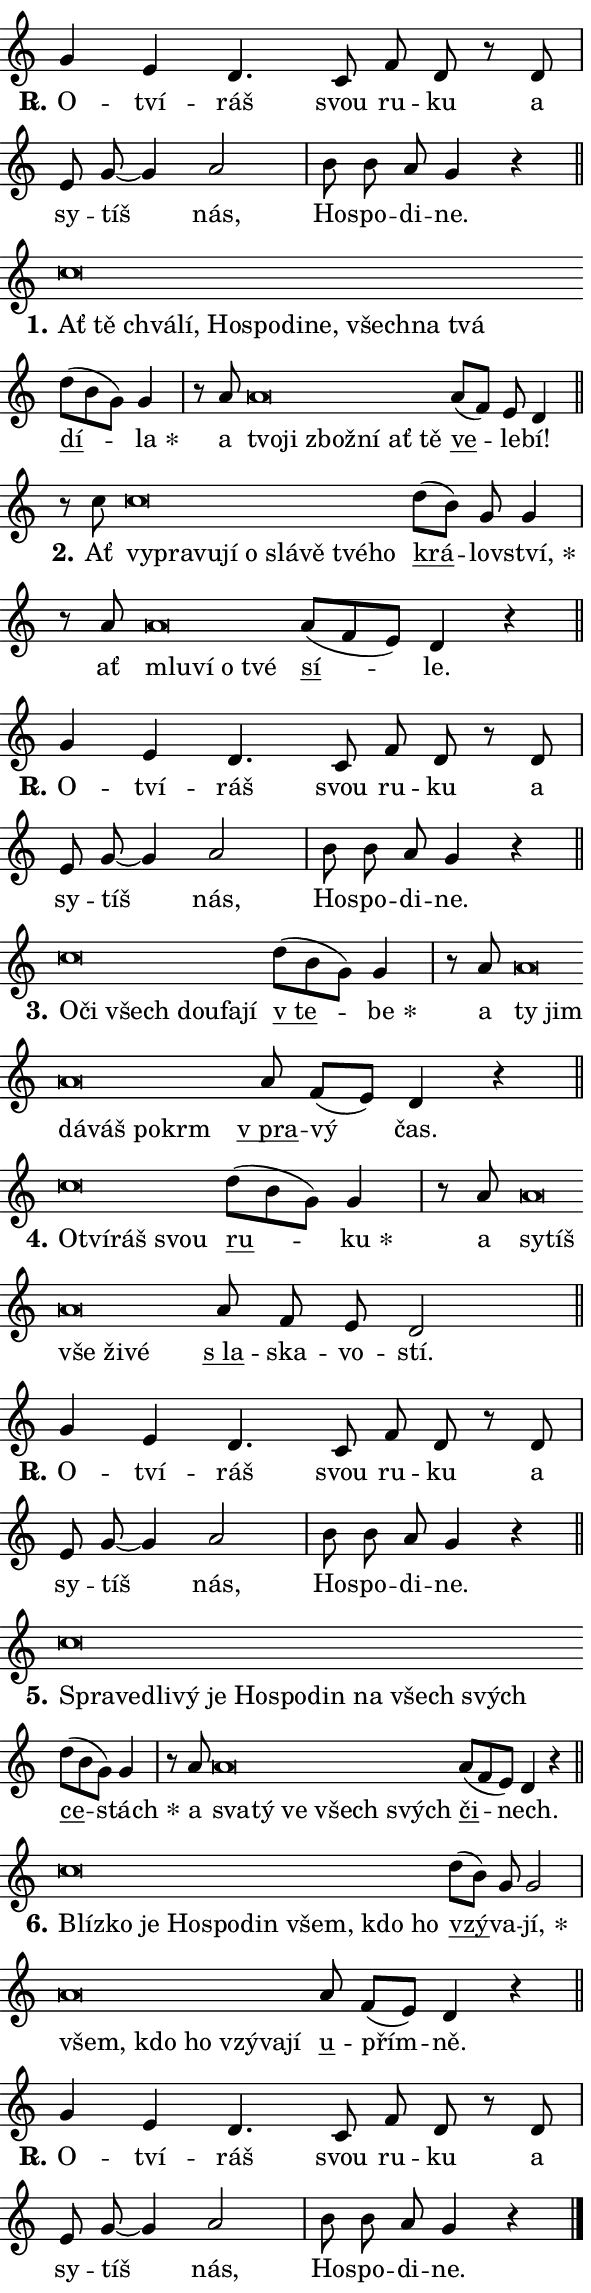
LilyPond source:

\version "2.24.0"
\header { tagline = "" }
\paper {
  indent = 0\cm
  top-margin = 0\cm
  right-margin = 0.13\cm % to fit lyric hyphens
  bottom-margin = 0\cm
  left-margin = 0\cm
  paper-width = 10\cm
  page-breaking = #ly:one-page-breaking
  system-system-spacing.basic-distance = #11
  score-system-spacing.basic-distance = #11
  ragged-last = ##f
}


%% Author: Thomas Morley
%% https://lists.gnu.org/archive/html/lilypond-user/2020-05/msg00002.html
#(define (line-position grob)
"Returns position of @var[grob} in current system:
   @code{'start}, if at first time-step
   @code{'end}, if at last time-step
   @code{'middle} otherwise
"
  (let* ((col (ly:item-get-column grob))
         (ln (ly:grob-object col 'left-neighbor))
         (rn (ly:grob-object col 'right-neighbor))
         (col-to-check-left (if (ly:grob? ln) ln col))
         (col-to-check-right (if (ly:grob? rn) rn col))
         (break-dir-left
           (and
             (ly:grob-property col-to-check-left 'non-musical #f)
             (ly:item-break-dir col-to-check-left)))
         (break-dir-right
           (and
             (ly:grob-property col-to-check-right 'non-musical #f)
             (ly:item-break-dir col-to-check-right))))
        (cond ((eqv? 1 break-dir-left) 'start)
              ((eqv? -1 break-dir-right) 'end)
              (else 'middle))))

#(define (tranparent-at-line-position vctor)
  (lambda (grob)
  "Relying on @code{line-position} select the relevant enry from @var{vctor}.
Used to determine transparency,"
    (case (line-position grob)
      ((end) (not (vector-ref vctor 0)))
      ((middle) (not (vector-ref vctor 1)))
      ((start) (not (vector-ref vctor 2))))))

noteHeadBreakVisibility =
#(define-music-function (break-visibility)(vector?)
"Makes @code{NoteHead}s transparent relying on @var{break-visibility}"
#{
  \override NoteHead.transparent =
    #(tranparent-at-line-position break-visibility)
#})

#(define delete-ledgers-for-transparent-note-heads
  (lambda (grob)
    "Reads whether a @code{NoteHead} is transparent.
If so this @code{NoteHead} is removed from @code{'note-heads} from
@var{grob}, which is supposed to be @code{LedgerLineSpanner}.
As a result ledgers are not printed for this @code{NoteHead}"
    (let* ((nhds-array (ly:grob-object grob 'note-heads))
           (nhds-list
             (if (ly:grob-array? nhds-array)
                 (ly:grob-array->list nhds-array)
                 '()))
           ;; Relies on the transparent-property being done before
           ;; Staff.LedgerLineSpanner.after-line-breaking is executed.
           ;; This is fragile ...
           (to-keep
             (remove
               (lambda (nhd)
                 (ly:grob-property nhd 'transparent #f))
               nhds-list)))
      ;; TODO find a better method to iterate over grob-arrays, similiar
      ;; to filter/remove etc for lists
      ;; For now rebuilt from scratch
      (set! (ly:grob-object grob 'note-heads)  '())
      (for-each
        (lambda (nhd)
          (ly:pointer-group-interface::add-grob grob 'note-heads nhd))
        to-keep))))

squashNotes = {
  \override NoteHead.X-extent = #'(-0.2 . 0.2)
  \override NoteHead.Y-extent = #'(-0.75 . 0)
  \override NoteHead.stencil =
    #(lambda (grob)
       (let ((pos (ly:grob-property grob 'staff-position)))
         (begin
           (if (< pos -7) (display "ERROR: Lower brevis then expected\n") (display ""))
           (if (<= pos -6) ly:text-interface::print ly:note-head::print))))
}
unSquashNotes = {
  \revert NoteHead.X-extent
  \revert NoteHead.Y-extent
  \revert NoteHead.stencil
}

hideNotes = \noteHeadBreakVisibility #begin-of-line-visible
unHideNotes = \noteHeadBreakVisibility #all-visible

% work-around for resetting accidentals
% https://lilypond.org/doc/v2.23/Documentation/notation/displaying-rhythms#unmetered-music
cadenzaMeasure = {
  \cadenzaOff
  \partial 1024 s1024
  \cadenzaOn
}

#(define-markup-command (accent layout props text) (markup?)
  "Underline accented syllable"
  (interpret-markup layout props
    #{\markup \override #'(offset . 4.3) \underline { #text }#}))

responsum = \markup \concat {
  "R" \hspace #-1.05 \path #0.1 #'((moveto 0 0.07) (lineto 0.9 0.8)) \hspace #0.05 "."
}

spaceSize = #0.6828661417322834 % exact space size for TeX Gyre Schola

\layout {
  \context {
    \Staff
    \remove "Time_signature_engraver"
    \override LedgerLineSpanner.after-line-breaking = #delete-ledgers-for-transparent-note-heads
  }
  \context {
    \Lyrics {
      \override LyricSpace.minimum-distance = \spaceSize
      \override LyricText.font-name = #"TeX Gyre Schola"
      \override LyricText.font-size = 1
      \override StanzaNumber.font-name = #"TeX Gyre Schola Bold"
      \override StanzaNumber.font-size = 1
    }
  }
  \context {
    \Score 
    \override NoteHead.text =
      #(lambda (grob) 
        (let ((pos (ly:grob-property grob 'staff-position)))
          #{\markup {
            \combine
              \halign #-0.55 \raise #(if (= pos -6) 0 0.5) \override #'(thickness . 2) \draw-line #'(3.2 . 0)
              \musicglyph "noteheads.sM1"
          }#}))
  }
}

% magnetic-lyrics.ily
%
%   written by
%     Jean Abou Samra <jean@abou-samra.fr>
%     Werner Lemberg <wl@gnu.org>
%
%   adapted by
%     Jiri Hon <jiri.hon@gmail.com>
%
% Version 2022-Apr-15

% https://www.mail-archive.com/lilypond-user@gnu.org/msg149350.html

#(define (Left_hyphen_pointer_engraver context)
   "Collect syllable-hyphen-syllable occurrences in lyrics and store
them in properties.  This engraver only looks to the left.  For
example, if the lyrics input is @code{foo -- bar}, it does the
following.

@itemize @bullet
@item
Set the @code{text} property of the @code{LyricHyphen} grob between
@q{foo} and @q{bar} to @code{foo}.

@item
Set the @code{left-hyphen} property of the @code{LyricText} grob with
text @q{foo} to the @code{LyricHyphen} grob between @q{foo} and
@q{bar}.
@end itemize

Use this auxiliary engraver in combination with the
@code{lyric-@/text::@/apply-@/magnetic-@/offset!} hook."
   (let ((hyphen #f)
         (text #f))
     (make-engraver
      (acknowledgers
       ((lyric-syllable-interface engraver grob source-engraver)
        (set! text grob)))
      (end-acknowledgers
       ((lyric-hyphen-interface engraver grob source-engraver)
        ;(when (not (grob::has-interface grob 'lyric-space-interface))
          (set! hyphen grob)));)
      ((stop-translation-timestep engraver)
       (when (and text hyphen)
         (ly:grob-set-object! text 'left-hyphen hyphen))
       (set! text #f)
       (set! hyphen #f)))))

#(define (lyric-text::apply-magnetic-offset! grob)
   "If the space between two syllables is less than the value in
property @code{LyricText@/.details@/.squash-threshold}, move the right
syllable to the left so that it gets concatenated with the left
syllable.

Use this function as a hook for
@code{LyricText@/.after-@/line-@/breaking} if the
@code{Left_@/hyphen_@/pointer_@/engraver} is active."
   (let ((hyphen (ly:grob-object grob 'left-hyphen #f)))
     (when hyphen
       (let ((left-text (ly:spanner-bound hyphen LEFT)))
         (when (grob::has-interface left-text 'lyric-syllable-interface)
           (let* ((common (ly:grob-common-refpoint grob left-text X))
                  (this-x-ext (ly:grob-extent grob common X))
                  (left-x-ext
                   (begin
                     ;; Trigger magnetism for left-text.
                     (ly:grob-property left-text 'after-line-breaking)
                     (ly:grob-extent left-text common X)))
                  ;; `delta` is the gap width between two syllables.
                  (delta (- (interval-start this-x-ext)
                            (interval-end left-x-ext)))
                  (details (ly:grob-property grob 'details))
                  (threshold (assoc-get 'squash-threshold details 0.2)))
             (when (< delta threshold)
               (let* (;; We have to manipulate the input text so that
                      ;; ligatures crossing syllable boundaries are not
                      ;; disabled.  For languages based on the Latin
                      ;; script this is essentially a beautification.
                      ;; However, for non-Western scripts it can be a
                      ;; necessity.
                      (lt (ly:grob-property left-text 'text))
                      (rt (ly:grob-property grob 'text))
                      (is-space (grob::has-interface hyphen 'lyric-space-interface))
                      (space (if is-space " " ""))
                      (extra-delta (if is-space spaceSize 0))
                      ;; Append new syllable.
                      (ltrt-space (if (and (string? lt) (string? rt))
                                (string-append lt space rt)
                                (make-concat-markup (list lt space rt))))
                      ;; Right-align `ltrt` to the right side.
                      (ltrt-space-markup (grob-interpret-markup
                               grob
                               (make-translate-markup
                                (cons (interval-length this-x-ext) 0)
                                (make-right-align-markup ltrt-space)))))
                 (begin
                   ;; Don't print `left-text`.
                   (ly:grob-set-property! left-text 'stencil #f)
                   ;; Set text and stencil (which holds all collected
                   ;; syllables so far) and shift it to the left.
                   (ly:grob-set-property! grob 'text ltrt-space)
                   (ly:grob-set-property! grob 'stencil ltrt-space-markup)
                   (ly:grob-translate-axis! grob (- (- delta extra-delta)) X))))))))))


#(define (lyric-hyphen::displace-bounds-first grob)
   ;; Make very sure this callback isn't triggered too early.
   (let ((left (ly:spanner-bound grob LEFT))
         (right (ly:spanner-bound grob RIGHT)))
     (ly:grob-property left 'after-line-breaking)
     (ly:grob-property right 'after-line-breaking)
     (ly:lyric-hyphen::print grob)))

squashThreshold = #0.4

\layout {
  \context {
    \Lyrics
    \consists #Left_hyphen_pointer_engraver
    \override LyricText.after-line-breaking =
      #lyric-text::apply-magnetic-offset!
    \override LyricHyphen.stencil = #lyric-hyphen::displace-bounds-first
    \override LyricText.details.squash-threshold = \squashThreshold
    \override LyricHyphen.minimum-distance = 0
    \override LyricHyphen.minimum-length = \squashThreshold
  }
}

squashText = \override LyricText.details.squash-threshold = 9999
unSquashText = \override LyricText.details.squash-threshold = \squashThreshold

leftText = \override LyricText.self-alignment-X = #LEFT
unLeftText = \revert LyricText.self-alignment-X

starOffset = #(lambda (grob) 
                (let ((x_offset (ly:self-alignment-interface::aligned-on-x-parent grob)))
                  (if (= x_offset 0) 0 (+ x_offset 1.2))))

star = #(define-music-function (syllable)(string?)
"Append star separator at the end of a syllable"
#{
  \once \override LyricText.X-offset = #starOffset
  \lyricmode { \markup {
    #syllable
    \override #'((font-name . "TeX Gyre Schola Bold")) \hspace #0.2 \lower #0.65 \larger "*"
  } }
#})

starAccent = #(define-music-function (syllable)(string?)
"Append star separator at the end of a syllable and make accent"
#{
  \once \override LyricText.X-offset = #starOffset
  \lyricmode { \markup {
    \accent #syllable
    \override #'((font-name . "TeX Gyre Schola Bold")) \hspace #0.2 \lower #0.65 \larger "*"
  } }
#})

breath = #(define-music-function (syllable)(string?)
"Append breathing indicator at the end of a syllable"
#{
  \lyricmode { \markup { #syllable "+" } }
#})

optionalBreath = #(define-music-function (syllable)(string?)
"Append optional breathing indicator at the end of a syllable"
#{
  \lyricmode { \markup { #syllable "(+)" } }
#})


\score {
    <<
        \new Voice = "melody" { \cadenzaOn \key c \major \relative { g'4 e d4. c8 f d r d \cadenzaMeasure \bar "|" e g~ g4 a2 \cadenzaMeasure \bar "|" b8 b a g4 r \cadenzaMeasure \bar "||" \break } }
        \new Lyrics \lyricsto "melody" { \lyricmode { \set stanza = \responsum
O -- tví -- ráš svou ru -- ku a sy -- tíš nás, Ho -- spo -- di -- ne. } }
    >>
    \layout {}
}

\score {
    <<
        \new Voice = "melody" { \cadenzaOn \key c \major \relative { \squashNotes c''\breve*1/16 \hideNotes \breve*1/16 \bar "" \breve*1/16 \bar "" \breve*1/16 \bar "" \breve*1/16 \bar "" \breve*1/16 \bar "" \breve*1/16 \bar "" \breve*1/16 \bar "" \breve*1/16 \bar "" \breve*1/16 \breve*1/16 \bar "" \unHideNotes \unSquashNotes \bar "" d8[( b g)] g4 \cadenzaMeasure \bar "|" r8 a8 \squashNotes a\breve*1/16 \hideNotes \breve*1/16 \bar "" \breve*1/16 \bar "" \breve*1/16 \bar "" \breve*1/16 \breve*1/16 \bar "" \unHideNotes \unSquashNotes \bar "" a8[( f)] e d4 \cadenzaMeasure \bar "||" \break } }
        \new Lyrics \lyricsto "melody" { \lyricmode { \set stanza = "1."
\leftText Ať \squashText tě chvá -- lí, Ho -- spo -- di -- ne, všech -- na tvá \unLeftText \unSquashText \markup \accent dí -- \star la a \leftText tvo -- \squashText ji zbož -- ní ať tě \unLeftText \unSquashText \markup \accent ve -- le -- bí! } }
    >>
    \layout {}
}

\score {
    <<
        \new Voice = "melody" { \cadenzaOn \key c \major \relative { r8 c''8 \squashNotes c\breve*1/16 \hideNotes \breve*1/16 \bar "" \breve*1/16 \bar "" \breve*1/16 \bar "" \breve*1/16 \bar "" \breve*1/16 \bar "" \breve*1/16 \bar "" \breve*1/16 \breve*1/16 \bar "" \unHideNotes \unSquashNotes \bar "" d8[( b)] g g4 \cadenzaMeasure \bar "|" r8 a8 \squashNotes a\breve*1/16 \hideNotes \breve*1/16 \bar "" \breve*1/16 \breve*1/16 \bar "" \unHideNotes \unSquashNotes \bar "" a8[( f e)] d4 r \cadenzaMeasure \bar "||" \break } }
        \new Lyrics \lyricsto "melody" { \lyricmode { \set stanza = "2."
Ať \leftText vy -- \squashText pra -- vu -- jí o slá -- vě tvé -- ho \unLeftText \unSquashText \markup \accent krá -- lov -- \star ství, ať \leftText mlu -- \squashText ví o tvé \unLeftText \unSquashText \markup \accent sí -- le. } }
    >>
    \layout {}
}

\score {
    <<
        \new Voice = "melody" { \cadenzaOn \key c \major \relative { g'4 e d4. c8 f d r d \cadenzaMeasure \bar "|" e g~ g4 a2 \cadenzaMeasure \bar "|" b8 b a g4 r \cadenzaMeasure \bar "||" \break } }
        \new Lyrics \lyricsto "melody" { \lyricmode { \set stanza = \responsum
O -- tví -- ráš svou ru -- ku a sy -- tíš nás, Ho -- spo -- di -- ne. } }
    >>
    \layout {}
}

\score {
    <<
        \new Voice = "melody" { \cadenzaOn \key c \major \relative { \squashNotes c''\breve*1/16 \hideNotes \breve*1/16 \bar "" \breve*1/16 \bar "" \breve*1/16 \bar "" \breve*1/16 \breve*1/16 \bar "" \unHideNotes \unSquashNotes \bar "" d8[( b g)] g4 \cadenzaMeasure \bar "|" r8 a8 \squashNotes a\breve*1/16 \hideNotes \breve*1/16 \bar "" \breve*1/16 \bar "" \breve*1/16 \bar "" \breve*1/16 \breve*1/16 \bar "" \unHideNotes \unSquashNotes \bar "" a8 f[( e)] d4 r \cadenzaMeasure \bar "||" \break } }
        \new Lyrics \lyricsto "melody" { \lyricmode { \set stanza = "3."
\leftText O -- \squashText či všech dou -- fa -- jí \unLeftText \unSquashText \markup \accent "v te" -- \star be a \leftText ty \squashText jim dá -- váš po -- krm \unLeftText \unSquashText \markup \accent "v pra" -- vý čas. } }
    >>
    \layout {}
}

\score {
    <<
        \new Voice = "melody" { \cadenzaOn \key c \major \relative { \squashNotes c''\breve*1/16 \hideNotes \breve*1/16 \bar "" \breve*1/16 \breve*1/16 \bar "" \unHideNotes \unSquashNotes \bar "" d8[( b g)] g4 \cadenzaMeasure \bar "|" r8 a8 \squashNotes a\breve*1/16 \hideNotes \breve*1/16 \bar "" \breve*1/16 \bar "" \breve*1/16 \breve*1/16 \bar "" \unHideNotes \unSquashNotes \bar "" a8 f e d2 \cadenzaMeasure \bar "||" \break } }
        \new Lyrics \lyricsto "melody" { \lyricmode { \set stanza = "4."
\leftText O -- \squashText tví -- ráš svou \unLeftText \unSquashText \markup \accent ru -- \star ku a \leftText sy -- \squashText tíš vše ži -- vé \unLeftText \unSquashText \markup \accent "s la" -- ska -- vo -- stí. } }
    >>
    \layout {}
}

\score {
    <<
        \new Voice = "melody" { \cadenzaOn \key c \major \relative { g'4 e d4. c8 f d r d \cadenzaMeasure \bar "|" e g~ g4 a2 \cadenzaMeasure \bar "|" b8 b a g4 r \cadenzaMeasure \bar "||" \break } }
        \new Lyrics \lyricsto "melody" { \lyricmode { \set stanza = \responsum
O -- tví -- ráš svou ru -- ku a sy -- tíš nás, Ho -- spo -- di -- ne. } }
    >>
    \layout {}
}

\score {
    <<
        \new Voice = "melody" { \cadenzaOn \key c \major \relative { \squashNotes c''\breve*1/16 \hideNotes \breve*1/16 \bar "" \breve*1/16 \bar "" \breve*1/16 \bar "" \breve*1/16 \bar "" \breve*1/16 \bar "" \breve*1/16 \bar "" \breve*1/16 \bar "" \breve*1/16 \bar "" \breve*1/16 \breve*1/16 \bar "" \unHideNotes \unSquashNotes \bar "" d8[( b g)] g4 \cadenzaMeasure \bar "|" r8 a8 \squashNotes a\breve*1/16 \hideNotes \breve*1/16 \bar "" \breve*1/16 \bar "" \breve*1/16 \breve*1/16 \bar "" \unHideNotes \unSquashNotes \bar "" a8[( f e)] d4 r \cadenzaMeasure \bar "||" \break } }
        \new Lyrics \lyricsto "melody" { \lyricmode { \set stanza = "5."
\leftText Spra -- \squashText ve -- dli -- vý je Ho -- spo -- din na všech svých \unLeftText \unSquashText \markup \accent ce -- \star stách a \leftText sva -- \squashText tý ve všech svých \unLeftText \unSquashText \markup \accent či -- nech. } }
    >>
    \layout {}
}

\score {
    <<
        \new Voice = "melody" { \cadenzaOn \key c \major \relative { \squashNotes c''\breve*1/16 \hideNotes \breve*1/16 \bar "" \breve*1/16 \bar "" \breve*1/16 \bar "" \breve*1/16 \bar "" \breve*1/16 \bar "" \breve*1/16 \bar "" \breve*1/16 \breve*1/16 \bar "" \unHideNotes \unSquashNotes \bar "" d8[( b)] g g2 \cadenzaMeasure \bar "|" \squashNotes a\breve*1/16 \hideNotes \breve*1/16 \bar "" \breve*1/16 \bar "" \breve*1/16 \bar "" \breve*1/16 \breve*1/16 \bar "" \unHideNotes \unSquashNotes \bar "" a8 f[( e)] d4 r \cadenzaMeasure \bar "||" \break } }
        \new Lyrics \lyricsto "melody" { \lyricmode { \set stanza = "6."
\leftText Blíz -- \squashText ko je Ho -- spo -- din všem, kdo ho \unLeftText \unSquashText \markup \accent vzý -- va -- \star jí, \leftText všem, \squashText kdo ho vzý -- va -- jí \unLeftText \unSquashText \markup \accent u -- přím -- ně. } }
    >>
    \layout {}
}

\score {
    <<
        \new Voice = "melody" { \cadenzaOn \key c \major \relative { g'4 e d4. c8 f d r d \cadenzaMeasure \bar "|" e g~ g4 a2 \cadenzaMeasure \bar "|" b8 b a g4 r \cadenzaMeasure \bar "||" \break } \bar "|." }
        \new Lyrics \lyricsto "melody" { \lyricmode { \set stanza = \responsum
O -- tví -- ráš svou ru -- ku a sy -- tíš nás, Ho -- spo -- di -- ne. } }
    >>
    \layout {}
}
